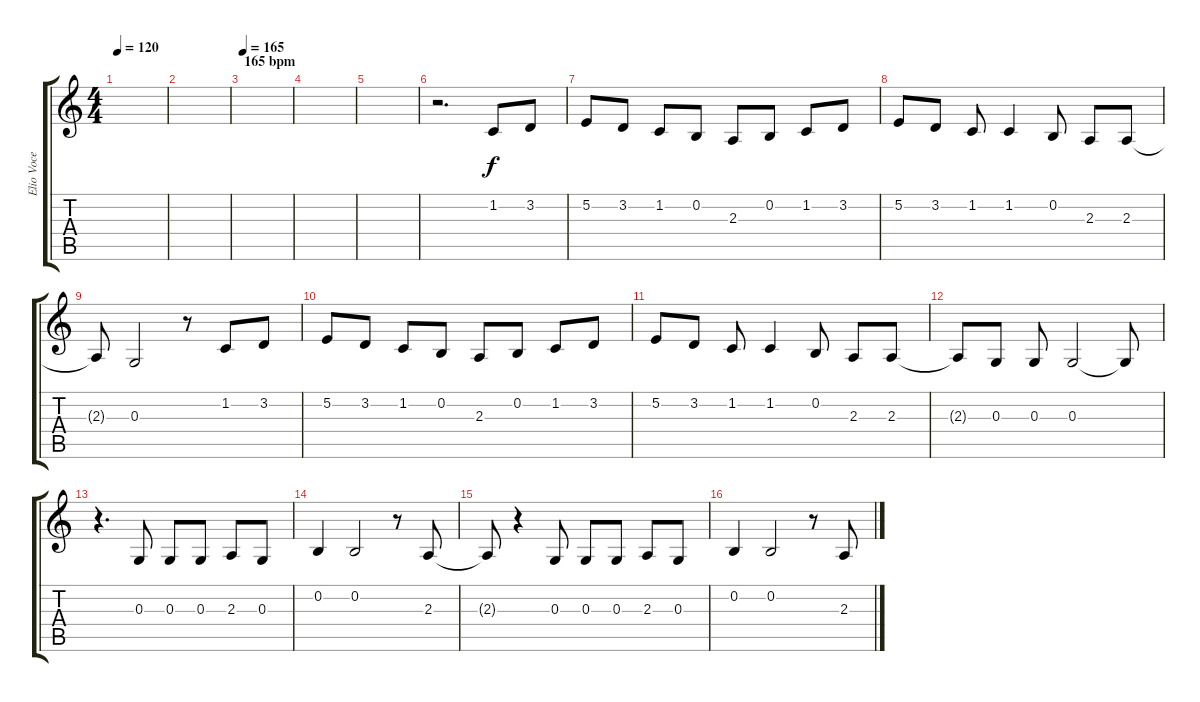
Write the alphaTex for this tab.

\track ("Elio Voce" "Elio Voce") {instrument lead6voice}
\staff {score tabs}
\tuning (E4 B3 G3 D3 A2 E2) {hide}
\ts (4 4)
\tempo 120
\clef g2
\ks c
|
|
\section ("" "165 bpm")
\tempo 165
|
|
|
r.2{d} 1.2.8 3.2.8 |
5.2.8 3.2.8 1.2.8 0.2.8 2.3.8 0.2.8 1.2.8 3.2.8 |
5.2.8 3.2.8 1.2.8 1.2.4 0.2.8 2.3.8 2.3.8 |
2.3{t}.8 0.3.2 r.8 1.2.8 3.2.8 |
5.2.8 3.2.8 1.2.8 0.2.8 2.3.8 0.2.8 1.2.8 3.2.8 |
5.2.8 3.2.8 1.2.8 1.2.4 0.2.8 2.3.8 2.3.8 |
2.3{t}.8 0.3.8 0.3.8 0.3.2 0.3{t}.8 |
r.4{d} 0.3.8 0.3.8 0.3.8 2.3.8 0.3.8 |
0.2.4 0.2.2 r.8 2.3.8 |
2.3{t}.8 r.4 0.3.8 0.3.8 0.3.8 2.3.8 0.3.8 |
0.2.4 0.2.2 r.8 2.3.8
